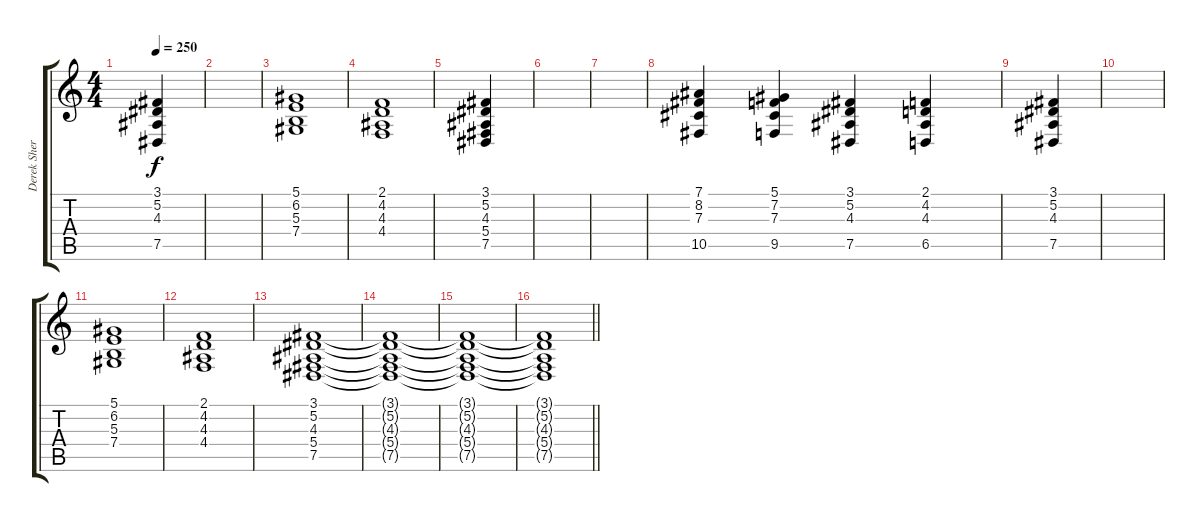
\track ("Derek Sherinian" "Derek Sher") {instrument choiraahs}
\staff {score tabs}
\tuning (Eb4 Bb3 Gb3 Db3 Ab2 Eb2) {hide}
\ts (4 4)
\tempo 250
\clef g2
\ks c
(3.1 5.2 4.3 7.5).4{dy f} |
|
(5.1 6.2 5.3 7.4).1 |
(2.1 4.2 4.3 4.4).1 |
(3.1 5.2 4.3 5.4 7.5).4 |
|
|
(7.1 8.2 7.3 10.5).4 (5.1 7.2 7.3 9.5).4 (3.1 5.2 4.3 7.5).4 (2.1 4.2 4.3 6.5).4 |
(3.1 5.2 4.3 7.5).4 |
|
(5.1 6.2 5.3 7.4).1 |
(2.1 4.2 4.3 4.4).1 |
(3.1 5.2 4.3 5.4 7.5).1 |
(3.1{t} 5.2{t} 4.3{t} 5.4{t} 7.5{t}).1 |
(3.1{t} 5.2{t} 4.3{t} 5.4{t} 7.5{t}).1 |
\barLineRight lightlight
(3.1{t} 5.2{t} 4.3{t} 5.4{t} 7.5{t}).1
